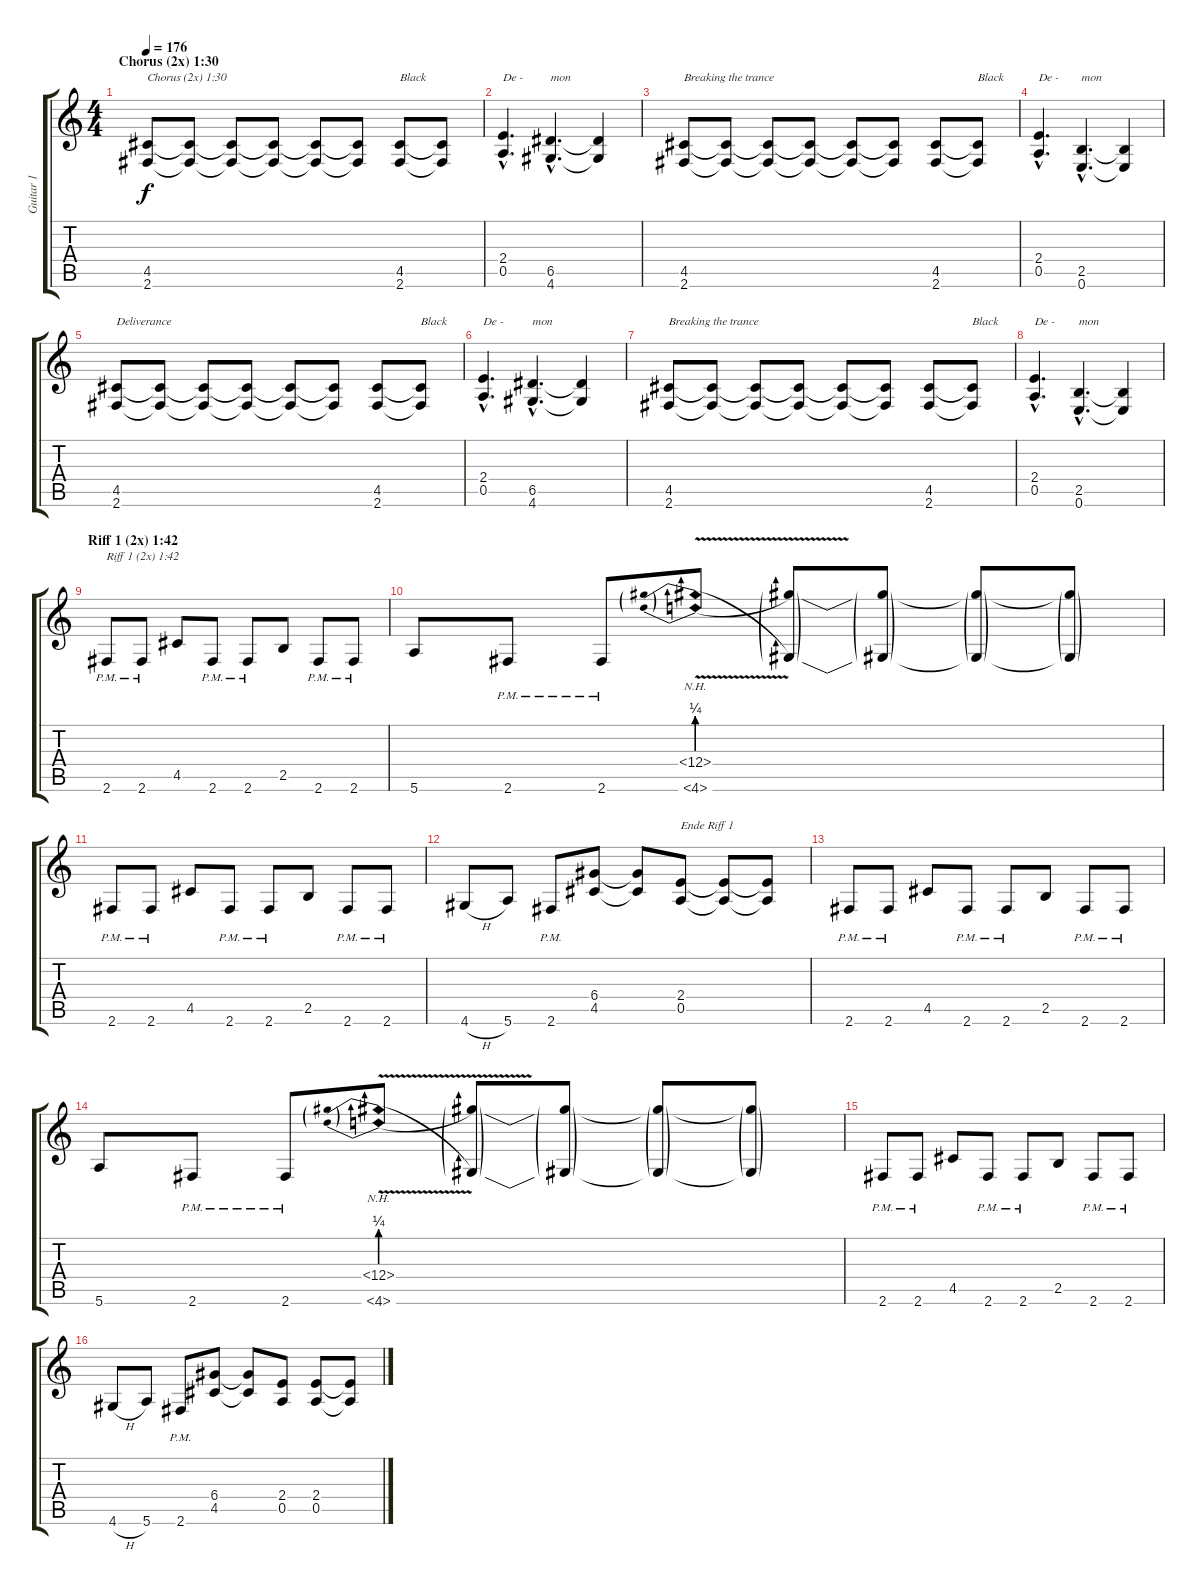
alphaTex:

\track ("Guitar 1" "Guitar 1") {instrument overdrivenguitar}
\staff {score tabs}
\tuning (E4 B3 G3 D3 A2 E2) {hide}
\ts (4 4)
\section ("" "Chorus (2x) 1:30")
\tempo 176
\clef g2
\ks c
(4.5 2.6).8{txt "Chorus (2x) 1:30" dy f} (4.5{t} 2.6{t}).8 (4.5{t} 2.6{t}).8 (4.5{t} 2.6{t}).8 (4.5{t} 2.6{t}).8 (4.5{t} 2.6{t}).8 (4.5 2.6).8{txt "Black"} (4.5{t} 2.6{t}).8 |
(2.4{hac} 0.5{hac}).4{d txt "De - "} (6.5{hac} 4.6{hac}).4{d txt "mon"} (6.5{t} 4.6{t}).4 |
(4.5 2.6).8{txt "Breaking the trance"} (4.5{t} 2.6{t}).8 (4.5{t} 2.6{t}).8 (4.5{t} 2.6{t}).8 (4.5{t} 2.6{t}).8 (4.5{t} 2.6{t}).8 (4.5 2.6).8 (4.5{t} 2.6{t}).8{txt "Black"} |
(2.4{hac} 0.5{hac}).4{d txt "De - "} (2.5{hac} 0.6{hac}).4{d txt "mon"} (2.5{t} 0.6{t}).4 |
(4.5 2.6).8{txt "Deliverance"} (4.5{t} 2.6{t}).8 (4.5{t} 2.6{t}).8 (4.5{t} 2.6{t}).8 (4.5{t} 2.6{t}).8 (4.5{t} 2.6{t}).8 (4.5 2.6).8 (4.5{t} 2.6{t}).8{txt "Black"} |
(2.4{hac} 0.5{hac}).4{d txt "De - "} (6.5{hac} 4.6{hac}).4{d txt "mon"} (6.5{t} 4.6{t}).4 |
(4.5 2.6).8{txt "Breaking the trance"} (4.5{t} 2.6{t}).8 (4.5{t} 2.6{t}).8 (4.5{t} 2.6{t}).8 (4.5{t} 2.6{t}).8 (4.5{t} 2.6{t}).8 (4.5 2.6).8 (4.5{t} 2.6{t}).8{txt "Black"} |
(2.4{hac} 0.5{hac}).4{d txt "De - "} (2.5{hac} 0.6{hac}).4{d txt "mon"} (2.5{t} 0.6{t}).4 |
\section ("" "Riff 1 (2x) 1:42")
2.6{pm}.8{txt "Riff 1 (2x) 1:42"} 2.6{pm}.8 4.5.8 2.6{pm}.8 2.6{pm}.8 2.5.8 2.6{pm}.8 2.6{pm}.8 |
5.6.8 2.6{pm}.8 2.6{pm}.8 (18.4{be (prebend 0 1 60 1) nh v} 4.6{be (prebend 0 1 60 1) nh v}).8 (18.4{t} 4.6{t}).8 (18.4{t} 4.6{t}).8 (18.4{t} 4.6{t}).8 (18.4{t} 4.6{t}).8 |
2.6{pm}.8 2.6{pm}.8 4.5.8 2.6{pm}.8 2.6{pm}.8 2.5.8 2.6{pm}.8 2.6{pm}.8 |
4.6{h}.8 5.6.8 2.6{pm}.8 (6.4 4.5).8 (6.4{t} 4.5{t}).8 (2.4 0.5).8{txt "Ende Riff 1 "} (2.4{t} 0.5{t}).8 (2.4{t} 0.5{t}).8 |
2.6{pm}.8 2.6{pm}.8 4.5.8 2.6{pm}.8 2.6{pm}.8 2.5.8 2.6{pm}.8 2.6{pm}.8 |
5.6.8 2.6{pm}.8 2.6{pm}.8 (18.4{be (prebend 0 1 60 1) nh v} 4.6{be (prebend 0 1 60 1) nh v}).8 (18.4{t} 4.6{t}).8 (18.4{t} 4.6{t}).8 (18.4{t} 4.6{t}).8 (18.4{t} 4.6{t}).8 |
2.6{pm}.8 2.6{pm}.8 4.5.8 2.6{pm}.8 2.6{pm}.8 2.5.8 2.6{pm}.8 2.6{pm}.8 |
4.6{h}.8 5.6.8 2.6{pm}.8 (6.4 4.5).8 (6.4{t} 4.5{t}).8 (2.4 0.5).8 (2.4 0.5).8 (2.4{t} 0.5{t}).8
